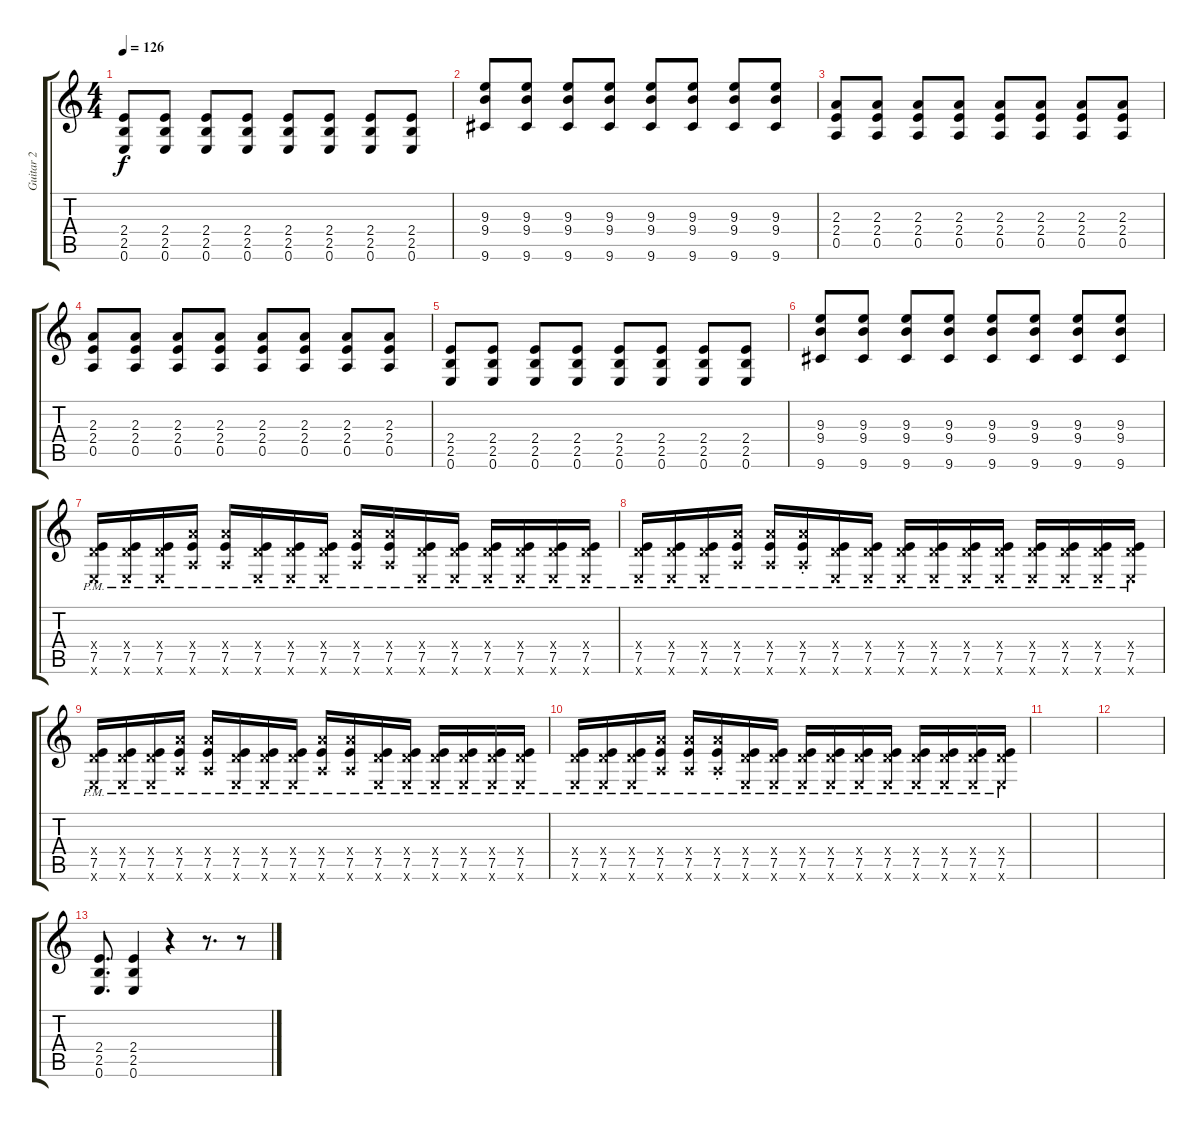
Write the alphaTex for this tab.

\track ("Guitar 2" "Guitar 2") {instrument distortionguitar}
\staff {score tabs}
\tuning (E4 B3 G3 D3 A2 E2) {hide}
\ts (4 4)
\tempo 126
\clef g2
\ks c
(2.4 2.5 0.6).8{dy f} (2.4 2.5 0.6).8 (2.4 2.5 0.6).8 (2.4 2.5 0.6).8 (2.4 2.5 0.6).8 (2.4 2.5 0.6).8 (2.4 2.5 0.6).8 (2.4 2.5 0.6).8 |
(9.3 9.4 9.6).8 (9.3 9.4 9.6).8 (9.3 9.4 9.6).8 (9.3 9.4 9.6).8 (9.3 9.4 9.6).8 (9.3 9.4 9.6).8 (9.3 9.4 9.6).8 (9.3 9.4 9.6).8 |
(2.3 2.4 0.5).8 (2.3 2.4 0.5).8 (2.3 2.4 0.5).8 (2.3 2.4 0.5).8 (2.3 2.4 0.5).8 (2.3 2.4 0.5).8 (2.3 2.4 0.5).8 (2.3 2.4 0.5).8 |
(2.3 2.4 0.5).8 (2.3 2.4 0.5).8 (2.3 2.4 0.5).8 (2.3 2.4 0.5).8 (2.3 2.4 0.5).8 (2.3 2.4 0.5).8 (2.3 2.4 0.5).8 (2.3 2.4 0.5).8 |
(2.4 2.5 0.6).8 (2.4 2.5 0.6).8 (2.4 2.5 0.6).8 (2.4 2.5 0.6).8 (2.4 2.5 0.6).8 (2.4 2.5 0.6).8 (2.4 2.5 0.6).8 (2.4 2.5 0.6).8 |
(9.3 9.4 9.6).8 (9.3 9.4 9.6).8 (9.3 9.4 9.6).8 (9.3 9.4 9.6).8 (9.3 9.4 9.6).8 (9.3 9.4 9.6).8 (9.3 9.4 9.6).8 (9.3 9.4 9.6).8 |
(0.4{x} 7.5{pm} 0.6{x}).16 (0.4{x} 7.5{pm} 0.6{x}).16 (0.4{x} 7.5{pm} 0.6{x}).16 (7.4{x} 7.5{pm} 5.6{x}).16 (7.4{x} 7.5{pm} 5.6{x}).16 (0.4{x} 7.5{pm} 0.6{x}).16 (0.4{x} 7.5{pm} 0.6{x}).16 (0.4{x} 7.5{pm} 0.6{x}).16 (7.4{x} 7.5{pm} 5.6{x}).16 (7.4{x} 7.5{pm} 5.6{x}).16 (0.4{x} 7.5{pm} 0.6{x}).16 (0.4{x} 7.5{pm} 0.6{x}).16 (0.4{x} 7.5{pm} 0.6{x}).16 (0.4{x} 7.5{pm} 0.6{x}).16 (0.4{x} 7.5{pm} 0.6{x}).16 (0.4{x} 7.5{pm} 0.6{x}).16 |
(0.4{x} 7.5{pm} 0.6{x}).16 (0.4{x} 7.5{pm} 0.6{x}).16 (0.4{x} 7.5{pm} 0.6{x}).16 (7.4{x} 7.5{pm} 5.6{x}).16 (7.4{x} 7.5{pm} 5.6{x}).16 (7.4{st x} 7.5{pm st} 5.6{st x}).16 (0.4{x} 7.5{pm} 0.6{x}).16 (0.4{x} 7.5{pm} 0.6{x}).16 (0.4{x} 7.5{pm} 0.6{x}).16 (0.4{x} 7.5{pm} 0.6{x}).16 (0.4{x} 7.5{pm} 0.6{x}).16 (0.4{x} 7.5{pm} 0.6{x}).16 (0.4{x} 7.5{pm} 0.6{x}).16 (0.4{x} 7.5{pm} 0.6{x}).16 (0.4{x} 7.5{pm} 0.6{x}).16 (0.4{x} 7.5{pm} 0.6{x}).16 |
(0.4{x} 7.5{pm} 0.6{x}).16 (0.4{x} 7.5{pm} 0.6{x}).16 (0.4{x} 7.5{pm} 0.6{x}).16 (7.4{x} 7.5{pm} 5.6{x}).16 (7.4{x} 7.5{pm} 5.6{x}).16 (0.4{x} 7.5{pm} 0.6{x}).16 (0.4{x} 7.5{pm} 0.6{x}).16 (0.4{x} 7.5{pm} 0.6{x}).16 (7.4{x} 7.5{pm} 5.6{x}).16 (7.4{x} 7.5{pm} 5.6{x}).16 (0.4{x} 7.5{pm} 0.6{x}).16 (0.4{x} 7.5{pm} 0.6{x}).16 (0.4{x} 7.5{pm} 0.6{x}).16 (0.4{x} 7.5{pm} 0.6{x}).16 (0.4{x} 7.5{pm} 0.6{x}).16 (0.4{x} 7.5{pm} 0.6{x}).16 |
(0.4{x} 7.5{pm} 0.6{x}).16 (0.4{x} 7.5{pm} 0.6{x}).16 (0.4{x} 7.5{pm} 0.6{x}).16 (7.4{x} 7.5{pm} 5.6{x}).16 (7.4{x} 7.5{pm} 5.6{x}).16 (7.4{st x} 7.5{pm st} 5.6{st x}).16 (0.4{x} 7.5{pm} 0.6{x}).16 (0.4{x} 7.5{pm} 0.6{x}).16 (0.4{x} 7.5{pm} 0.6{x}).16 (0.4{x} 7.5{pm} 0.6{x}).16 (0.4{x} 7.5{pm} 0.6{x}).16 (0.4{x} 7.5{pm} 0.6{x}).16 (0.4{x} 7.5{pm} 0.6{x}).16 (0.4{x} 7.5{pm} 0.6{x}).16 (0.4{x} 7.5{pm} 0.6{x}).16 (0.4{x} 7.5{pm} 0.6{x}).16 |
|
|
(2.4 2.5 0.6).8{d} (2.4 2.5 0.6).4 r.4 r.8{d} r.8
